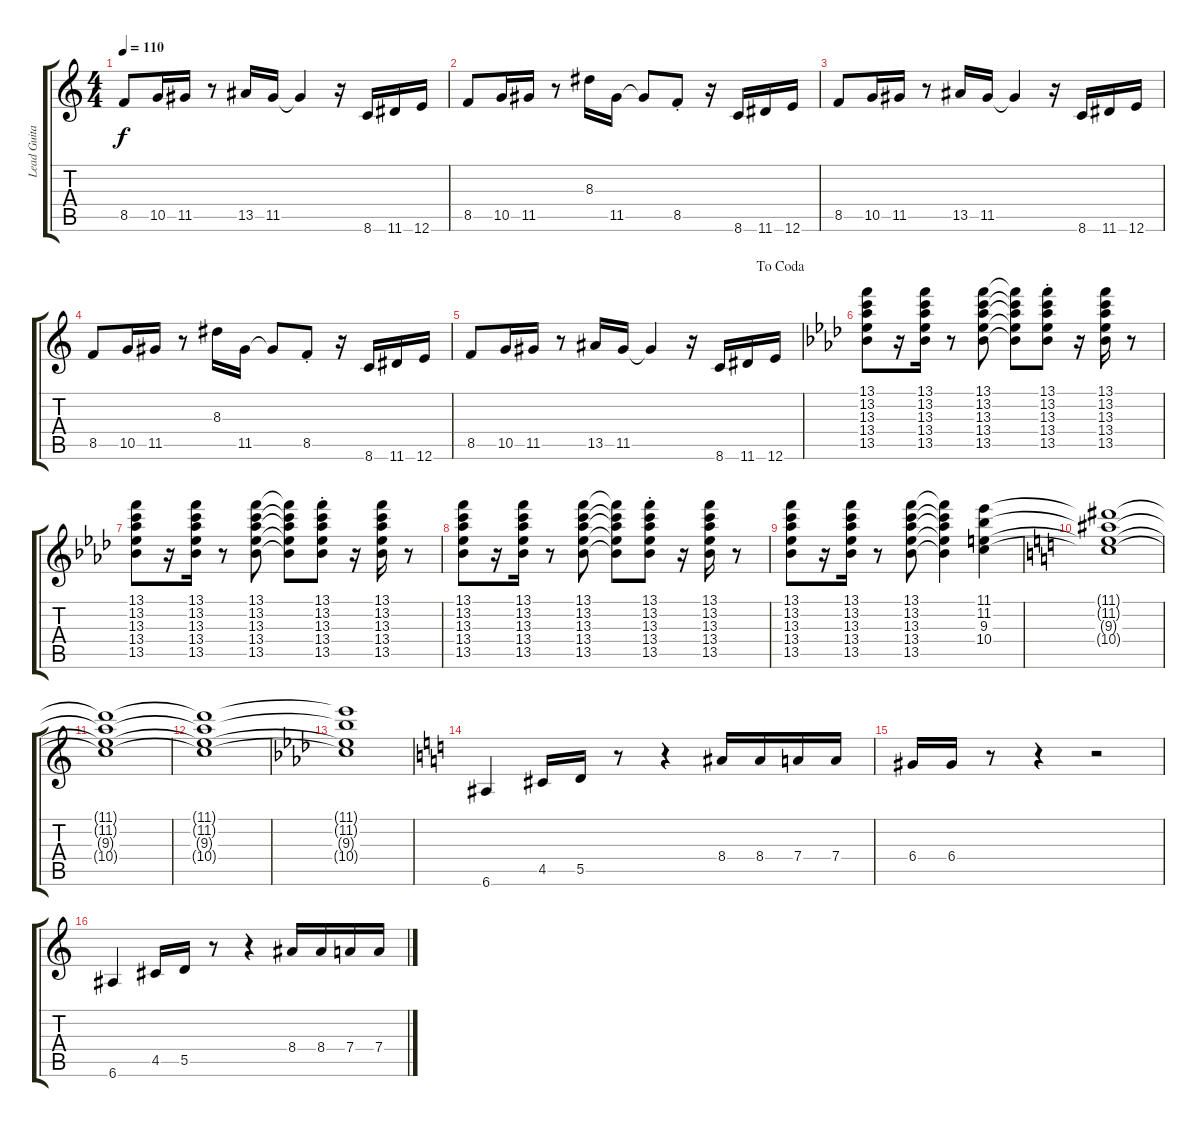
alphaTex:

\track ("Lead Guitar" "Lead Guita") {instrument electricguitarclean}
\staff {score tabs}
\tuning (E4 B3 G3 D3 A2 E2) {hide}
\ts (4 4)
\tempo 110
\clef g2
\ks c
8.5.8{dy f} 10.5.16 11.5.16 r.8 13.5.16 11.5.16 11.5{t}.4 r.16 8.6.16 11.6.16 12.6.16 |
8.5.8 10.5.16 11.5.16 r.8 8.3.16 11.5.16 11.5{t}.8 8.5{st}.8 r.16 8.6.16 11.6.16 12.6.16 |
8.5.8 10.5.16 11.5.16 r.8 13.5.16 11.5.16 11.5{t}.4 r.16 8.6.16 11.6.16 12.6.16 |
8.5.8 10.5.16 11.5.16 r.8 8.3.16 11.5.16 11.5{t}.8 8.5{st}.8 r.16 8.6.16 11.6.16 12.6.16 |
\jump dacoda
8.5.8 10.5.16 11.5.16 r.8 13.5.16 11.5.16 11.5{t}.4 r.16 8.6.16 11.6.16 12.6.16 |
\ks ab
(13.1 13.2 13.3 13.4 13.5).8 r.16 (13.1 13.2 13.3 13.4 13.5).16 r.8 (13.1 13.2 13.3 13.4 13.5).8 (13.1{t} 13.2{t} 13.3{t} 13.4{t} 13.5{t}).8 (13.1{st} 13.2{st} 13.3{st} 13.4{st} 13.5{st}).8 r.16 (13.1 13.2 13.3 13.4 13.5).16 r.8 |
(13.1 13.2 13.3 13.4 13.5).8 r.16 (13.1 13.2 13.3 13.4 13.5).16 r.8 (13.1 13.2 13.3 13.4 13.5).8 (13.1{t} 13.2{t} 13.3{t} 13.4{t} 13.5{t}).8 (13.1{st} 13.2{st} 13.3{st} 13.4{st} 13.5{st}).8 r.16 (13.1 13.2 13.3 13.4 13.5).16 r.8 |
(13.1 13.2 13.3 13.4 13.5).8 r.16 (13.1 13.2 13.3 13.4 13.5).16 r.8 (13.1 13.2 13.3 13.4 13.5).8 (13.1{t} 13.2{t} 13.3{t} 13.4{t} 13.5{t}).8 (13.1{st} 13.2{st} 13.3{st} 13.4{st} 13.5{st}).8 r.16 (13.1 13.2 13.3 13.4 13.5).16 r.8 |
(13.1 13.2 13.3 13.4 13.5).8 r.16 (13.1 13.2 13.3 13.4 13.5).16 r.8 (13.1 13.2 13.3 13.4 13.5).8 (13.1{t} 13.2{t} 13.3{t} 13.4{t} 13.5{t}).4 (11.1 11.2 9.3 10.4).4 |
\ks c
(11.1{t} 11.2{t} 9.3{t} 10.4{t}).1 |
(11.1{t} 11.2{t} 9.3{t} 10.4{t}).1 |
(11.1{t} 11.2{t} 9.3{t} 10.4{t}).1 |
\ks ab
(11.1{t} 11.2{t} 9.3{t} 10.4{t}).1 |
\ks c
6.6.4 4.5.16 5.5.16 r.8 r.4 8.4.16 8.4.16 7.4.16 7.4.16 |
6.4.16 6.4.16 r.8 r.4 r.2 |
6.6.4 4.5.16 5.5.16 r.8 r.4 8.4.16 8.4.16 7.4.16 7.4.16
